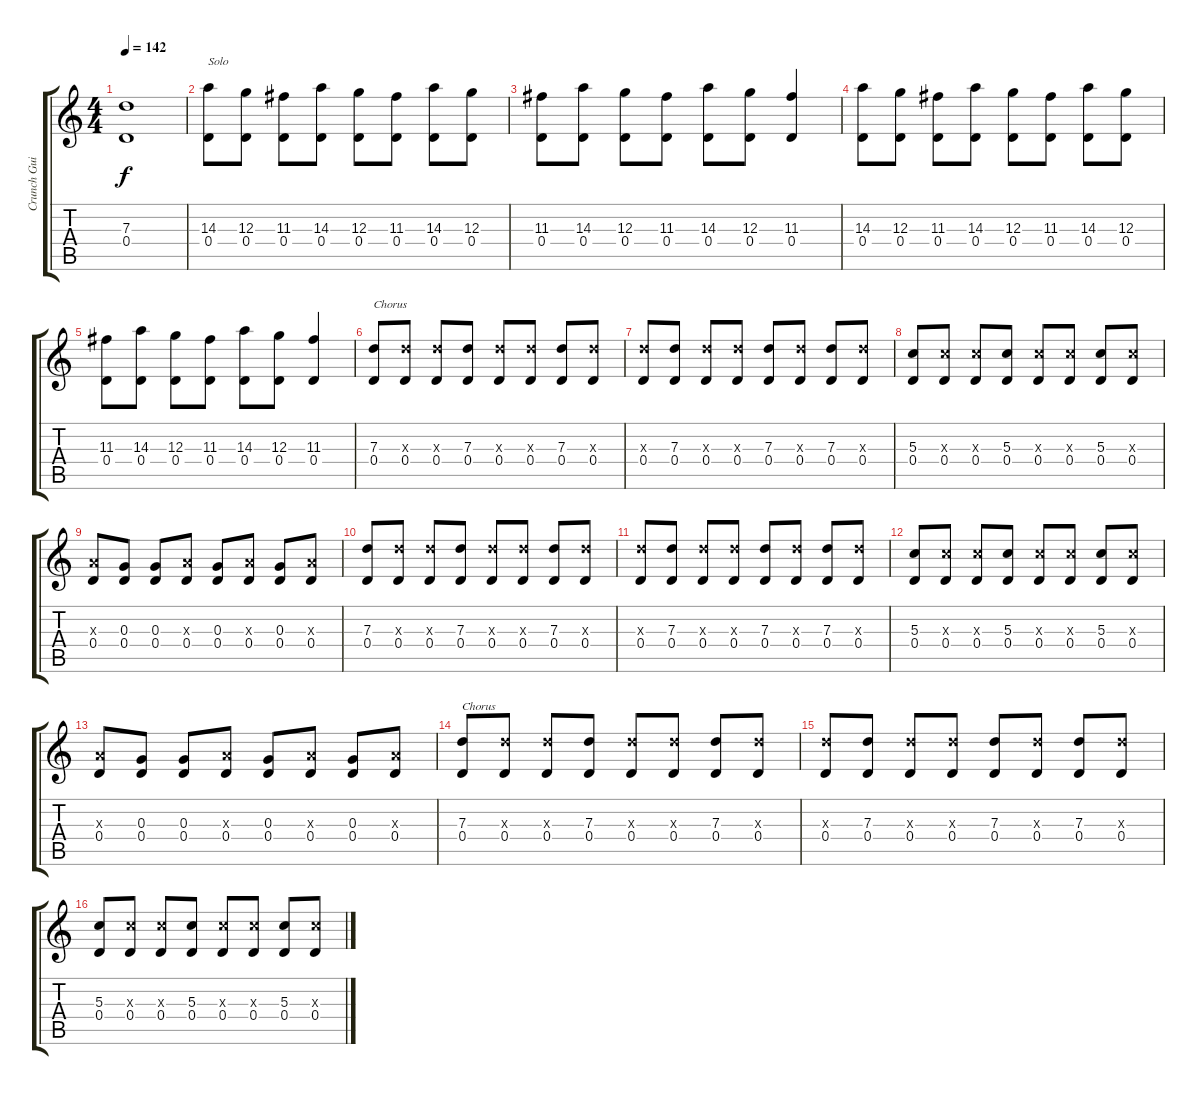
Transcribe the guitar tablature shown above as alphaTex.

\track ("Crunch Guitar 2" "Crunch Gui") {instrument overdrivenguitar}
\staff {score tabs}
\tuning (E4 B3 G3 D3 A2 E2) {hide}
\ts (4 4)
\tempo 142
\clef g2
\ks c
(7.3{t} 0.4{t}).1{dy f} |
(14.3 0.4).8{txt "Solo"} (12.3 0.4).8 (11.3 0.4).8 (14.3 0.4).8 (12.3 0.4).8 (11.3 0.4).8 (14.3 0.4).8 (12.3 0.4).8 |
(11.3 0.4).8 (14.3 0.4).8 (12.3 0.4).8 (11.3 0.4).8 (14.3 0.4).8 (12.3 0.4).8 (11.3 0.4).4 |
(14.3 0.4).8 (12.3 0.4).8 (11.3 0.4).8 (14.3 0.4).8 (12.3 0.4).8 (11.3 0.4).8 (14.3 0.4).8 (12.3 0.4).8 |
(11.3 0.4).8 (14.3 0.4).8 (12.3 0.4).8 (11.3 0.4).8 (14.3 0.4).8 (12.3 0.4).8 (11.3 0.4).4 |
(7.3 0.4).8{txt "Chorus"} (7.3{x} 0.4).8 (7.3{x} 0.4).8 (7.3 0.4).8 (7.3{x} 0.4).8 (7.3{x} 0.4).8 (7.3 0.4).8 (7.3{x} 0.4).8 |
(7.3{x} 0.4).8 (7.3 0.4).8 (7.3{x} 0.4).8 (7.3{x} 0.4).8 (7.3 0.4).8 (7.3{x} 0.4).8 (7.3 0.4).8 (7.3{x} 0.4).8 |
(5.3 0.4).8 (5.3{x} 0.4).8 (5.3{x} 0.4).8 (5.3 0.4).8 (5.3{x} 0.4).8 (5.3{x} 0.4).8 (5.3 0.4).8 (5.3{x} 0.4).8 |
(2.3{x} 0.4).8 (0.3 0.4).8 (0.3 0.4).8 (2.3{x} 0.4).8 (0.3 0.4).8 (2.3{x} 0.4).8 (0.3 0.4).8 (2.3{x} 0.4).8 |
(7.3 0.4).8 (7.3{x} 0.4).8 (7.3{x} 0.4).8 (7.3 0.4).8 (7.3{x} 0.4).8 (7.3{x} 0.4).8 (7.3 0.4).8 (7.3{x} 0.4).8 |
(7.3{x} 0.4).8 (7.3 0.4).8 (7.3{x} 0.4).8 (7.3{x} 0.4).8 (7.3 0.4).8 (7.3{x} 0.4).8 (7.3 0.4).8 (7.3{x} 0.4).8 |
(5.3 0.4).8 (5.3{x} 0.4).8 (5.3{x} 0.4).8 (5.3 0.4).8 (5.3{x} 0.4).8 (5.3{x} 0.4).8 (5.3 0.4).8 (5.3{x} 0.4).8 |
(2.3{x} 0.4).8 (0.3 0.4).8 (0.3 0.4).8 (2.3{x} 0.4).8 (0.3 0.4).8 (2.3{x} 0.4).8 (0.3 0.4).8 (2.3{x} 0.4).8 |
(7.3 0.4).8{txt "Chorus"} (7.3{x} 0.4).8 (7.3{x} 0.4).8 (7.3 0.4).8 (7.3{x} 0.4).8 (7.3{x} 0.4).8 (7.3 0.4).8 (7.3{x} 0.4).8 |
(7.3{x} 0.4).8 (7.3 0.4).8 (7.3{x} 0.4).8 (7.3{x} 0.4).8 (7.3 0.4).8 (7.3{x} 0.4).8 (7.3 0.4).8 (7.3{x} 0.4).8 |
(5.3 0.4).8 (5.3{x} 0.4).8 (5.3{x} 0.4).8 (5.3 0.4).8 (5.3{x} 0.4).8 (5.3{x} 0.4).8 (5.3 0.4).8 (5.3{x} 0.4).8
